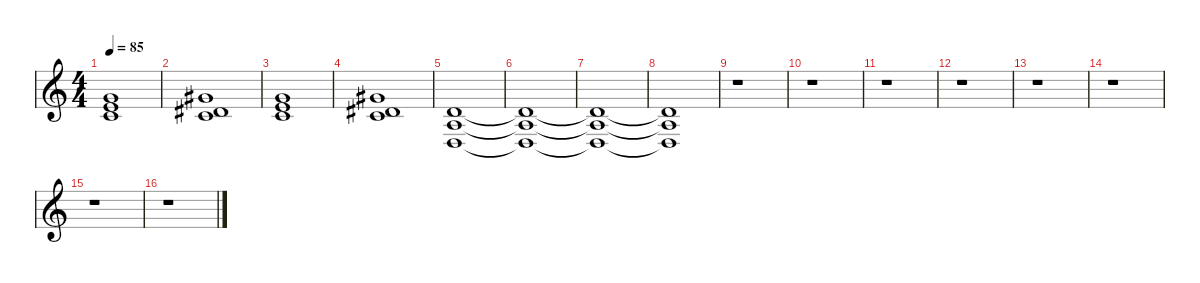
\defaultSystemsLayout 4
\hideDynamics
\bracketExtendMode nobrackets
\singleTrackTrackNamePolicy hidden
\multiTrackTrackNamePolicy hidden
\firstSystemTrackNameMode fullname
\firstSystemTrackNameOrientation horizontal
\otherSystemsTrackNameOrientation horizontal
\track ("Synth 3" "pad.synth.") {instrument pad8sweep}
\staff {score}
\tuning (E4 B3 G3 D3 A2 E2)
\ts (4 4)
\tempo 85
\clef g2
\ks c
(3.1 5.2 5.3).1{dy f beam Up} |
(4.1{acc #} 4.2{acc #} 5.3).1{beam Up} |
(3.1 5.2 5.3).1{beam Up} |
(4.1{acc #} 4.2{acc #} 5.3).1{beam Up} |
(3.2 2.3 0.4).1{beam Up} |
(3.2{t} 2.3{t} 0.4{t}).1{beam Up} |
(3.2{t} 2.3{t} 0.4{t}).1{beam Up} |
(3.2{t} 2.3{t} 0.4{t}).1{beam Up} |
r.1{beam Down} |
r.1{beam Down} |
r.1{beam Down} |
r.1{beam Down} |
r.1{beam Down} |
r.1{beam Down} |
r.1{beam Down} |
r.1{beam Down}
